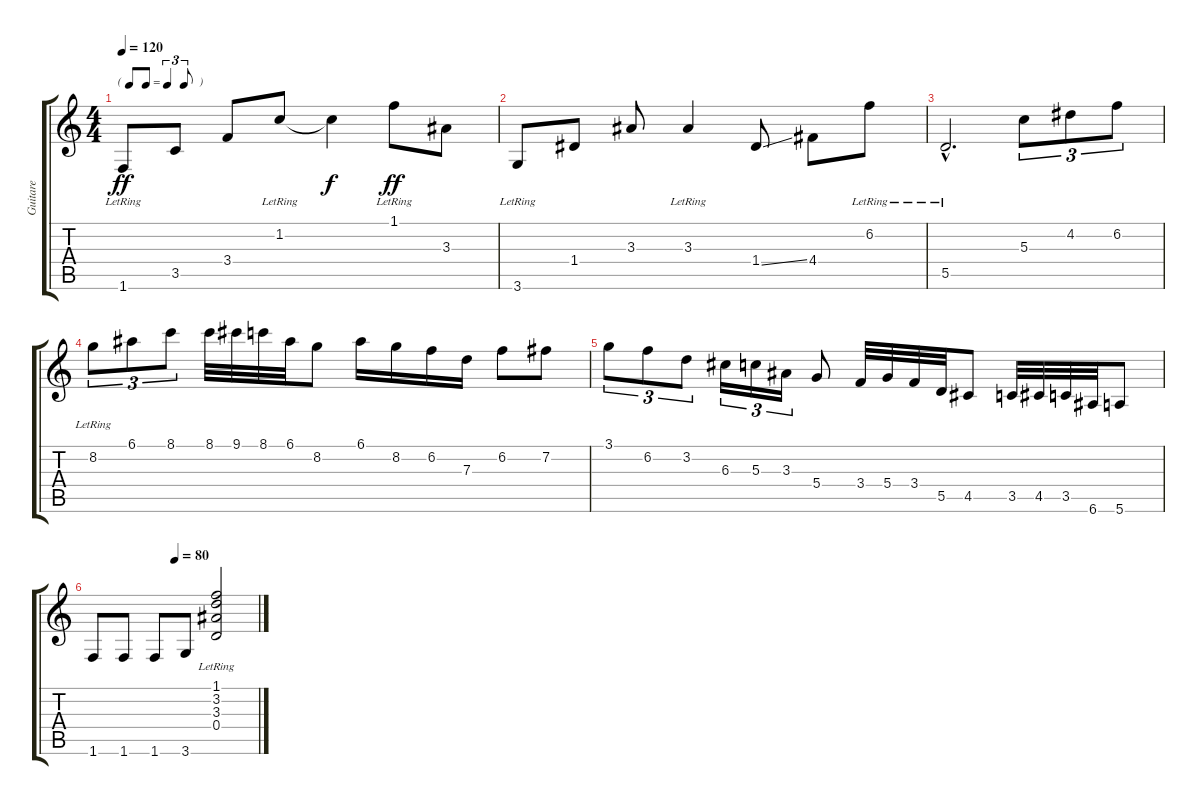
\track ("Guitare" "Guitare") {instrument acousticguitarnylon}
\staff {score tabs}
\tuning (E4 B3 G3 D3 A2 E2) {hide}
\ts (4 4)
\tf triplet8th
\tempo 120
\clef g2
\ks c
1.6{lr}.8{dy ff} 3.5.8 3.4.8 1.2{lr}.8 1.2{t}.4{dy f} 1.1{lr}.8{dy ff} 3.3.8 |
3.6{lr}.8 1.4.8 3.3.8 3.3{lr}.4 1.4{ss}.8 4.4.8 6.2{lr}.8 |
5.5{hac lr}.2{d} 5.3.8{tu (3 2)} 4.2.8{tu (3 2)} 6.2.8{tu (3 2)} |
8.2{lr}.8{tu (3 2)} 6.1.8{tu (3 2)} 8.1.8{tu (3 2)} 8.1.32 9.1.32 8.1.32 6.1.32 8.2.8 6.1.16 8.2.16 6.2.16 7.3.16 6.2.8 7.2.8 |
3.1.8{tu (3 2)} 6.2.8{tu (3 2)} 3.2.8{tu (3 2)} 6.3.16{tu (3 2)} 5.3.16{tu (3 2)} 3.3.16{tu (3 2)} 5.4.8 3.4.32 5.4.32 3.4.32 5.5.32 4.5.8 3.5.32 4.5.32 3.5.32 6.6.32 5.6.8 |
\tempo (80 0.5)
1.6.8 1.6.8 1.6.8 3.6.8 (1.1{lr} 3.2{lr} 3.3{lr} 0.4{lr}).2
